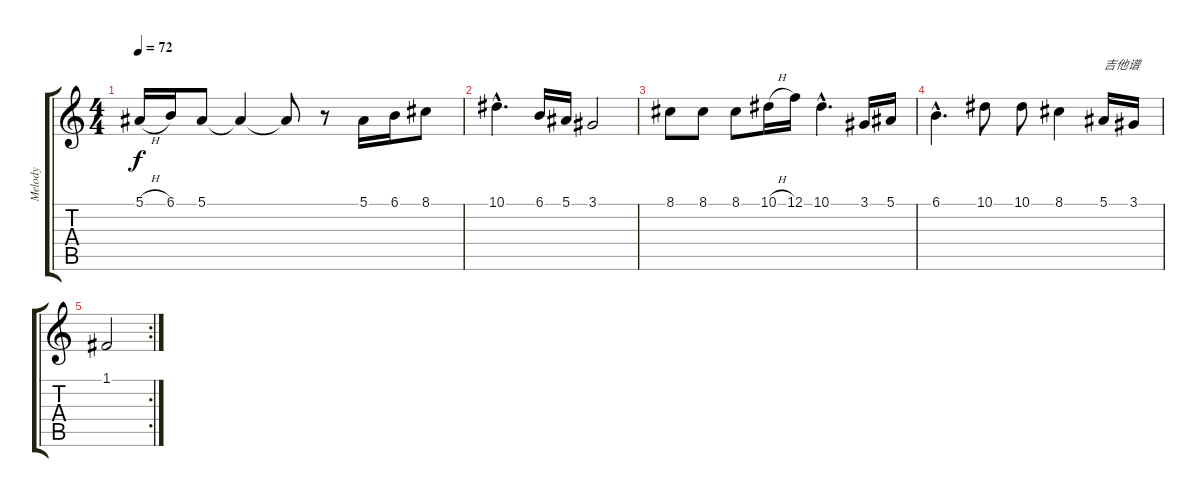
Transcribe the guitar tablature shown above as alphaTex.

\track ("Melody" "Melody") {instrument harmonica}
\staff {score tabs}
\tuning (F4 C4 Ab3 Eb3 Bb2 F2) {hide}
\ts (4 4)
\tempo 72
\clef g2
\ks c
5.1{h}.16{dy f} 6.1.16 5.1.8 5.1{t}.4 5.1{t}.8 r.8 5.1.16 6.1.16 8.1.8 |
10.1{hac}.4{d} 6.1.16 5.1.16 3.1.2 |
8.1.8 8.1.8 8.1.8 10.1{h}.16 12.1.16 10.1{hac}.4{d} 3.1.16 5.1.16 |
6.1{hac}.4{d} 10.1.8 10.1.8 8.1.4 5.1.16{txt "吉他谱"} 3.1.16 |
\rc 2
1.1.2
